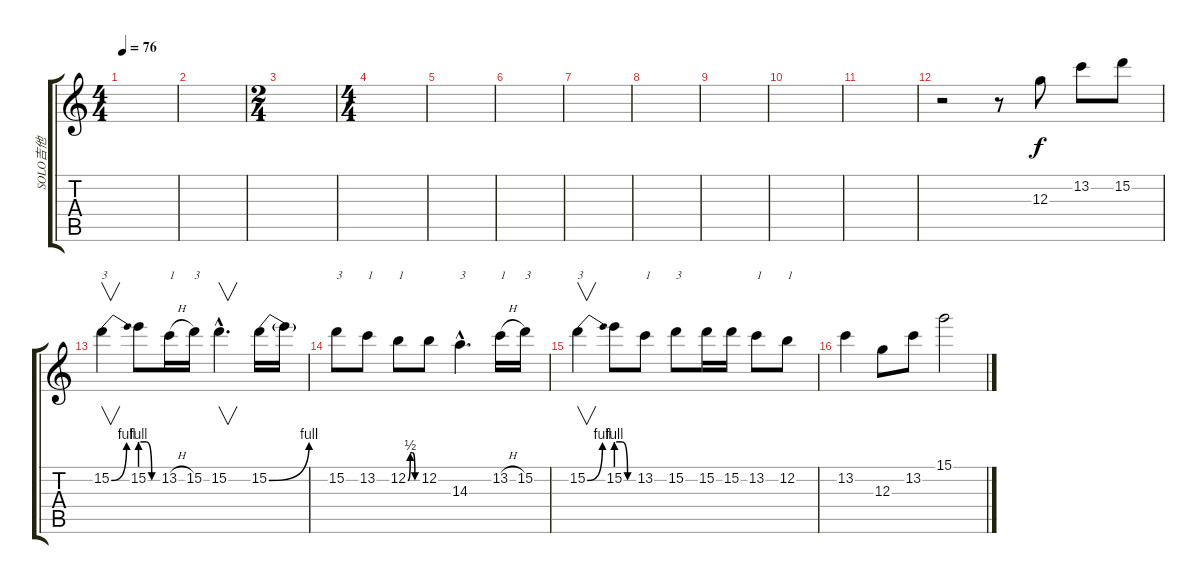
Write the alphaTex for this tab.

\track ("SOLO吉他" "SOLO吉他") {instrument overdrivenguitar}
\staff {score tabs}
\tuning (E4 B3 G3 D3 A2 E2) {hide}
\ts (4 4)
\tempo 76
\clef g2
\ks c
|
|
\ts (2 4)
|
\ts (4 4)
|
|
|
|
|
|
|
|
r.2 r.8 12.3.8 13.2.8 15.2.8 |
15.2{be (bend 0 0 60 4)}.4{v txt "3"} 15.2{be (custom 0 4 20 4 40 0 60 0)}.8 13.2{h}.16{txt "1"} 15.2.16{txt "3"} 15.2{hac}.4{v d} 15.2{be (bend 0 0 60 4)}.16 15.2{t}.16 |
15.2.8{txt "3"} 13.2.8{txt "1"} 12.2{be (custom 0 0 15 2 30 2 45 0 60 0)}.8{txt "1"} 12.2.8 14.3{hac}.4{d txt "3"} 13.2{h}.16{txt "1"} 15.2.16{txt "3"} |
15.2{be (bend 0 0 60 4)}.4{v txt "3"} 15.2{be (custom 0 4 20 4 40 0 60 0)}.8 13.2.8{txt "1"} 15.2.8{txt "3"} 15.2.16 15.2.16 13.2.8{txt "1"} 12.2.8{txt "1"} |
13.2.4 12.3.8 13.2.8 15.1.2
